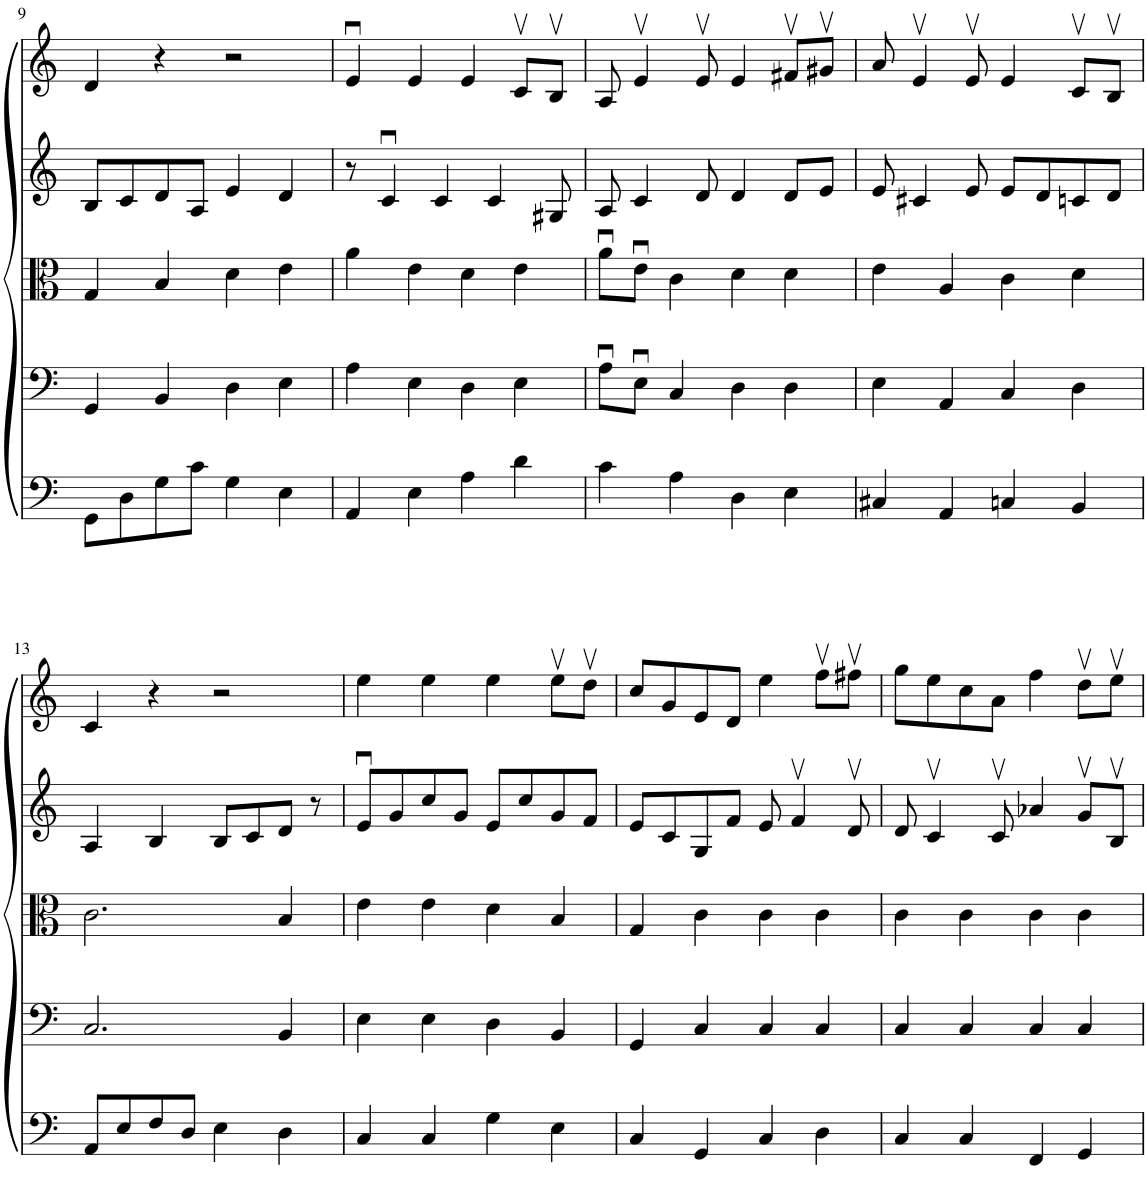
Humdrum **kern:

**kern	**kern	**kern	**kern	**kern
*part5	*part4	*part3	*part2	*part1
*staff5	*staff4	*staff3	*staff2	*staff1
*I"Baixo	*I"Tenor	*I"Tenor	*I"Contralto	*I"Soprano
!!LO:PB:g=z
*clefF4	*clefF4	*clefC3	*clefG2	*clefG2
*k[]	*k[]	*k[]	*k[]	*k[]
*M4/4	*M4/4	*M4/4	*M4/4	*M4/4
=9	=9	=9	=9	=9
8GG\L	4GG/	4G/	8B/L	4d/
8D\	.	.	8c/	.
8G\	4BB/	4B/	8d/	4r
8c\J	.	.	8A/J	.
4G\	4D\	4d\	4e/	2r
4E\	4E\	4e\	4d/	.
=10	=10	=10	=10	=10
4AA/	4A\	4a\	8r	4eu/
.	.	.	4cu/	.
4E\	4E\	4e\	.	4e/
.	.	.	4c/	.
4A\	4D\	4d\	.	4e/
.	.	.	4c/	.
4d\	4E\	4e\	.	8cv/L
.	.	.	8G#X/	8Bv/J
=11	=11	=11	=11	=11
4c\	8Au\L	8au\L	8A/	8A/
.	8Eu\J	8eu\J	4c/	4ev/
4A\	4C/	4c\	.	.
.	.	.	8d/	8ev/
4D\	4D\	4d\	4d/	4e/
4E\	4D\	4d\	8d/L	8f#Xv/L
.	.	.	8e/J	8g#Xv/J
=12	=12	=12	=12	=12
4C#X/	4E\	4e\	8e/	8a/
.	.	.	4c#X/	4ev/
4AA/	4AA/	4A/	.	.
.	.	.	8e/	8ev/
4Cn/	4C/	4c\	8e/L	4e/
.	.	.	8d/	.
4BB/	4D\	4d\	8cn/	8cv/L
.	.	.	8d/J	8Bv/J
!!LO:LB:g=z
=13	=13	=13	=13	=13
8AA/L	2.C/	2.c\	4A/	4c/
8E/	.	.	.	.
8F/	.	.	4B/	4r
8D/J	.	.	.	.
4E\	.	.	8B/L	2r
.	.	.	8c/	.
4D\	4BB/	4B/	8d/J	.
.	.	.	8r	.
=14	=14	=14	=14	=14
4C/	4E\	4e\	8eu/L	4ee\
.	.	.	8g/	.
4C/	4E\	4e\	8cc/	4ee\
.	.	.	8g/J	.
4G\	4D\	4d\	8e/L	4ee\
.	.	.	8cc/	.
4E\	4BB/	4B/	8g/	8eev\L
.	.	.	8f/J	8ddv\J
=15	=15	=15	=15	=15
4C/	4GG/	4G/	8e/L	8cc/L
.	.	.	8c/	8g/
4GG/	4C/	4c\	8G/	8e/
.	.	.	8f/J	8d/J
4C/	4C/	4c\	8e/	4ee\
.	.	.	4fv/	.
4D\	4C/	4c\	.	8ffv\L
.	.	.	8dv/	8ff#Xv\J
=16	=16	=16	=16	=16
4C/	4C/	4c\	8d/	8gg\L
.	.	.	4cv/	8ee\
4C/	4C/	4c\	.	8cc\
.	.	.	8cv/	8a\J
4FF/	4C/	4c\	4a-X/	4ff\
4GG/	4C/	4c\	8gv/L	8ddv\L
.	.	.	8Bv/J	8eev\J
=	=	=	=	=
*-	*-	*-	*-	*-
